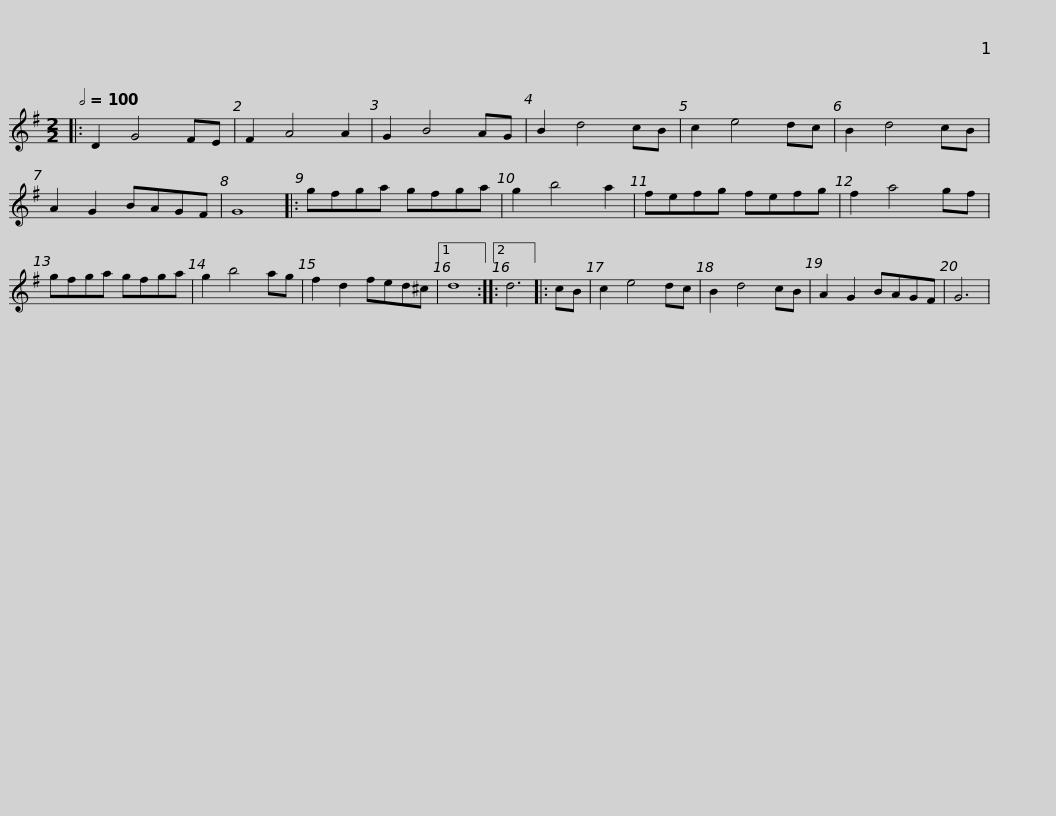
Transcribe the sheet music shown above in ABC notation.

X:1
L:1/8
Q:1/2=100
M:2/2
I:linebreak $
K:G
V:1 treble
V:1
|: D2 G4 FE | F2 A4 A2 | G2 B4 AG | B2 d4 cB | c2 e4 dc | %5
 B2 d4 cB | A2 G2 BAGF | G8 |: gfga gfga |$ g2 b4 a2 | %10
 fefg fefg | f2 a4 gf | gfga gfga | g2 b4 ag | f2 d2 fed^c |1 %15
 d8 ::2 d6 |:$ cB | c2 e4 dc | B2 d4 cB | %20
 A2 G2 BAGF | G6 | %22
